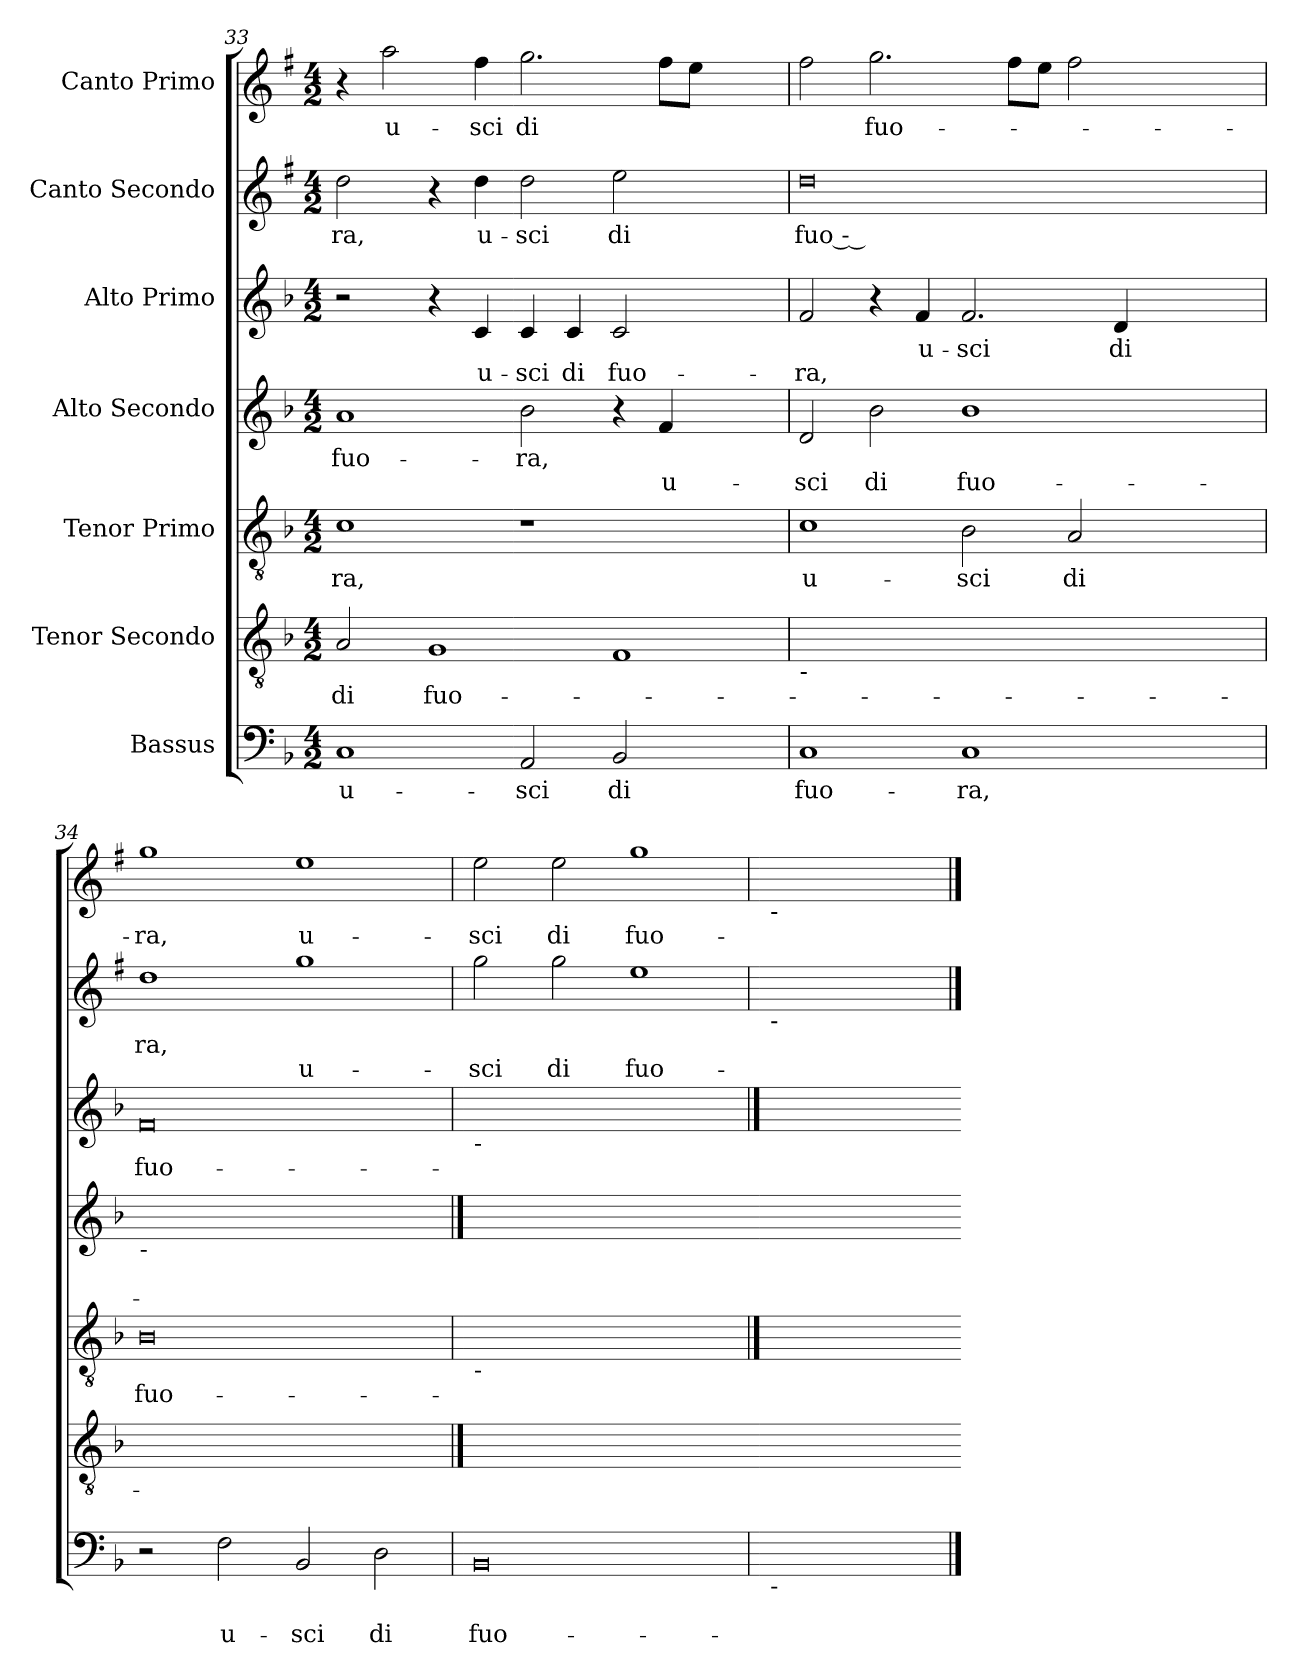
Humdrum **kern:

**kern	**text	**text	**kern	**text	**kern	**text	**kern	**text	**text	**kern	**text	**text	**kern	**text	**text	**kern	**text
*part7	*part7	*part7	*part6	*part6	*part5	*part5	*part4	*part4	*part4	*part3	*part3	*part3	*part2	*part2	*part2	*part1	*part1
*staff7	*staff7	*staff7	*staff6	*staff6	*staff5	*staff5	*staff4	*staff4	*staff4	*staff3	*staff3	*staff3	*staff2	*staff2	*staff2	*staff1	*staff1
*I"Bassus	*	*	*I"Tenor Secondo	*	*I"Tenor Primo	*	*I"Alto Secondo	*	*	*I"Alto Primo	*	*	*I"Canto Secondo	*	*	*I"Canto Primo	*
!!LO:LB:g=z
*clefF4	*	*	*clefGv2	*	*clefGv2	*	*clefG2	*	*	*clefG2	*	*	*clefG2	*	*	*clefG2	*
*	*	*	*	*	*	*	*	*	*	*	*	*	*ITrd1c2	*	*	*ITrd1c2	*
*k[b-]	*	*	*k[b-]	*	*k[b-]	*	*k[b-]	*	*	*k[b-]	*	*	*k[b-]	*	*	*k[b-]	*
*F:	*	*	*F:	*	*F:	*	*F:	*	*	*F:	*	*	*F:	*	*	*F:	*
*M4/2	*	*	*M4/2	*	*M4/2	*	*M4/2	*	*	*M4/2	*	*	*M4/2	*	*	*M4/2	*
=33	=33	=33	=33	=33	=33	=33	=33	=33	=33	=33	=33	=33	=33	=33	=33	=33	=33
!	!LO:LY:b	!	!	!LO:LY:b	!	!LO:LY:b	!	!LO:LY:b	!	!	!	!	!	!LO:LY:b	!	!	!
1C	u-	.	2A	di	1c	-ra,	1a	fuo-	.	2r	.	.	2cc	ra,	.	4r	.
!	!	!	!	!	!	!	!	!	!	!	!	!	!	!	!	!	!LO:LY:b
.	.	.	.	.	.	.	.	.	.	.	.	.	.	.	.	2gg	u-
!	!	!	!	!LO:LY:b	!	!	!	!	!	!	!	!	!	!	!	!	!
.	.	.	1G	fuo-	.	.	.	.	.	4r	.	.	4r	.	.	.	.
!	!	!	!	!	!	!	!	!	!	!	!	!LO:LY:b	!	!LO:LY:b	!	!	!LO:LY:b
.	.	.	.	.	.	.	.	.	.	4c	.	u-	4cc	u-	.	4ee	-sci
!	!LO:LY:b	!	!	!	!	!	!	!LO:LY:b	!	!	!	!LO:LY:b	!	!LO:LY:b	!	!	!LO:LY:b
2AA	-sci	.	.	.	1r	.	2b-	-ra,	.	4c	.	-sci	2cc	-sci	.	2.ff	di
!	!	!	!	!	!	!	!	!	!	!	!	!LO:LY:b	!	!	!	!	!
.	.	.	.	.	.	.	.	.	.	4c	.	di	.	.	.	.	.
!	!LO:LY:b	!	!	!	!	!	!	!	!	!	!	!LO:LY:b	!	!LO:LY:b	!	!	!
2BB-	di	.	1F	.	.	.	4r	.	.	2c	.	fuo-	2dd	di	.	.	.
!	!	!	!	!	!	!	!	!	!LO:LY:b	!	!	!	!	!	!	!	!
.	.	.	.	.	.	.	4f	.	u-	.	.	.	.	.	.	8eeL	.
.	.	.	.	.	.	.	.	.	.	.	.	.	.	.	.	8ddJ	.
2ryy	.	.	.	.	2ryy	.	2ryy	.	.	2ryy	.	.	2ryy	.	.	2ryy	.
=33A	=33A	=33A	=33A	=33A	=33A	=33A	=33A	=33A	=33A	=33A	=33A	=33A	=33A	=33A	=33A	=33A	=33A
!	!	!	!LO:TX:b:t=-	!	!	!	!	!	!	!	!	!	!	!	!	!	!
!	!LO:LY:b	!	!	!LO:LY:b	!	!LO:LY:b	!	!	!LO:LY:b	!	!	!LO:LY:b	!	!LO:LY:b	!	!	!
1C	fuo-	.	[1Fyy	-ra.	1c	u-	2d	.	-sci	2f	.	-ra,	0cc	fuo - - -	.	2ee	.
!	!	!	!	!	!	!	!	!	!LO:LY:b	!	!	!	!	!	!	!	!LO:LY:b
.	.	.	.	.	.	.	2b-	.	di	4r	.	.	.	.	.	2.ff	fuo-
!	!	!	!	!	!	!	!	!	!	!	!LO:LY:b	!	!	!	!	!	!
.	.	.	.	.	.	.	.	.	.	4f	u-	.	.	.	.	.	.
!	!LO:LY:b	!	!	!	!	!LO:LY:b	!	!	!LO:LY:b	!	!LO:LY:b	!	!	!	!	!	!
1C	-ra,	.	0Fyy_	.	2B-	-sci	1b-	.	fuo-	2.f	-sci	.	.	.	.	.	.
.	.	.	.	.	.	.	.	.	.	.	.	.	.	.	.	8eeL	.
.	.	.	.	.	.	.	.	.	.	.	.	.	.	.	.	8ddJ	.
!	!	!	!	!	!	!LO:LY:b	!	!	!	!	!	!	!	!	!	!	!
.	.	.	.	.	2A	di	.	.	.	.	.	.	.	.	.	2ee	.
!	!	!	!	!	!	!	!	!	!	!	!LO:LY:b	!	!	!	!	!	!
.	.	.	.	.	.	.	.	.	.	4d	di	.	.	.	.	.	.
1ryy	.	.	.	.	1ryy	.	1ryy	.	.	1ryy	.	.	1ryy	.	.	1ryy	.
=34A	=34A	=34A	=34A	=34A	=34A	=34A	=34A	=34A	=34A	=34A	=34A	=34A	=34A	=34A	=34A	=34A	=34A
!	!	!	!	!	!	!	!LO:TX:b:t=-	!	!	!	!	!	!	!	!	!	!
!	!	!	!	!	!	!LO:LY:b	!	!	!LO:LY:b	!	!LO:LY:b	!	!	!LO:LY:b	!	!	!LO:LY:b
2r	.	.	0Fyy]	.	0B-	fuo-	0ayy	.	-ra.	0f	fuo-	.	1cc	ra,	.	1ff	-ra,
!	!	!LO:LY:b	!	!	!	!	!	!	!	!	!	!	!	!	!	!	!
2F	.	u-	.	.	.	.	.	.	.	.	.	.	.	.	.	.	.
!	!	!LO:LY:b	!	!	!	!	!	!	!	!	!	!	!	!	!LO:LY:b	!	!LO:LY:b
2BB-	.	-sci	.	.	.	.	.	.	.	.	.	.	1ff	.	u-	1dd	u-
!	!	!LO:LY:b	!	!	!	!	!	!	!	!	!	!	!	!	!	!	!
2D	.	di	.	.	.	.	.	.	.	.	.	.	.	.	.	.	.
=35A	=35A	=35A	==35A	=35A	=35A	=35A	==35A	=35A	=35A	=35A	=35A	=35A	=35A	=35A	=35A	=35A	=35A
!	!	!	!	!	!	!	!	!	!	!LO:TX:b:t=-	!	!	!	!	!	!	!
!	!	!	!	!	!LO:TX:b:t=-	!	!	!	!	!	!	!	!	!	!	!	!
!	!	!LO:LY:b	!	!	!	!LO:LY:b	!	!	!	!	!LO:LY:b	!	!	!	!LO:LY:b	!	!LO:LY:b
0BB-	.	fuo-	0ryy	.	0cyy	-ra.	0ryy	.	.	0fyy	-ra.	.	2ff	.	-sci	2dd	-sci
!	!	!	!	!	!	!	!	!	!	!	!	!	!	!	!LO:LY:b	!	!LO:LY:b
.	.	.	.	.	.	.	.	.	.	.	.	.	2ff	.	di	2dd	di
!	!	!	!	!	!	!	!	!	!	!	!	!	!	!	!LO:LY:b	!	!LO:LY:b
.	.	.	.	.	.	.	.	.	.	.	.	.	1dd	.	fuo-	1ff	fuo-
=36	=36	=36	=36	=36	==36	=36	=36	=36	=36	==36	=36	=36	=36	=36	=36	=36	=36
!	!	!	!	!	!	!	!	!	!	!	!	!	!	!	!	!LO:TX:b:t=-	!
!	!	!	!	!	!	!	!	!	!	!	!	!	!LO:TX:b:t=-	!	!	!	!
!LO:TX:b:t=-	!	!	!	!	!	!	!	!	!	!	!	!	!	!	!	!	!
!	!	!LO:LY:b	!	!	!	!	!	!	!	!	!	!	!	!	!LO:LY:b	!	!LO:LY:b
0Fyy	.	-ra.	0ryy	.	0ryy	.	0ryy	.	.	0ryy	.	.	0ccyy	.	-ra.	0ffyy	-ra.
==	==	==	=	==	=	==	=	==	==	=	==	==	==	==	==	==	==
*-	*-	*-	*-	*-	*-	*-	*-	*-	*-	*-	*-	*-	*-	*-	*-	*-	*-
